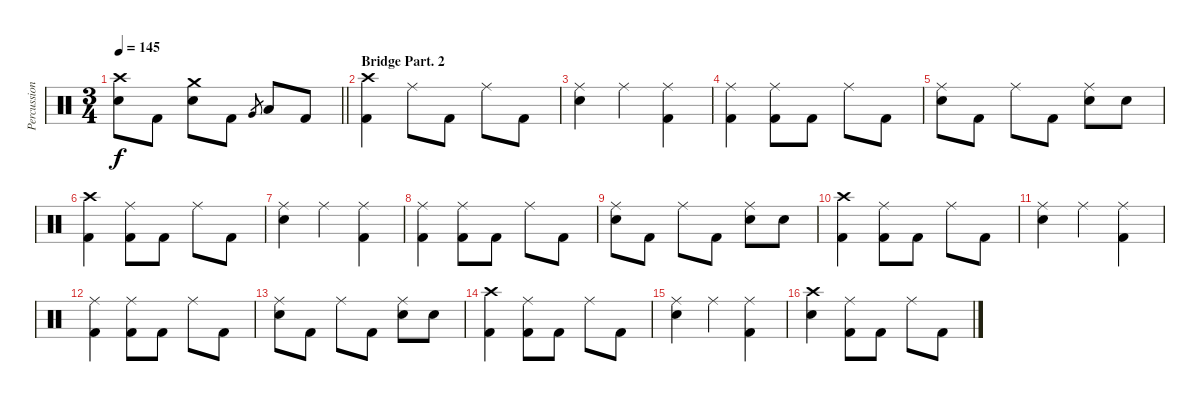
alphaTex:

\track ("Percussion" "Percussion") {instrument percussion}
\staff {score}
\articulation defaults
\ts (3 4)
\tempo 145
\clef neutral
\barLineRight lightlight
\ks c
("Crash high (hit)" "Snare (hit) 2").8{dy f} "Kick (hit) 2".8 ("Crash medium (hit)" "Snare (hit) 2").8 "Kick (hit) 2".8 "Very Low Tom (hit)".8{gr} "Low Tom (hit)".8 "Kick (hit) 2".8 |
\section ("" "Bridge Part. 2")
("Crash high (hit)" "Kick (hit) 2").4{volume 15} "Ride (middle)".8 "Kick (hit) 2".8 "Ride (middle)".8 "Kick (hit) 2".8 |
("Ride (middle)" "Snare (hit) 2").4 "Ride (middle)".4 ("Ride (middle)" "Kick (hit) 2").4 |
("Ride (middle)" "Kick (hit) 2").4 ("Ride (middle)" "Kick (hit) 2").8 "Kick (hit) 2".8 "Ride (middle)".8 "Kick (hit) 2".8 |
("Ride (middle)" "Snare (hit) 2").8 "Kick (hit) 2".8 "Ride (middle)".8 "Kick (hit) 2".8 ("Ride (middle)" "Snare (hit) 2").8 "Snare (hit) 2".8 |
("Crash high (hit)" "Kick (hit) 2").4 ("Ride (middle)" "Kick (hit) 2").8 "Kick (hit) 2".8 "Ride (middle)".8 "Kick (hit) 2".8 |
("Ride (middle)" "Snare (hit) 2").4 "Ride (middle)".4 ("Ride (middle)" "Kick (hit) 2").4 |
("Ride (middle)" "Kick (hit) 2").4 ("Ride (middle)" "Kick (hit) 2").8 "Kick (hit) 2".8 "Ride (middle)".8 "Kick (hit) 2".8 |
("Ride (middle)" "Snare (hit) 2").8 "Kick (hit) 2".8 "Ride (middle)".8 "Kick (hit) 2".8 ("Ride (middle)" "Snare (hit) 2").8 "Snare (hit) 2".8 |
("Crash high (hit)" "Kick (hit) 2").4 ("Ride (middle)" "Kick (hit) 2").8 "Kick (hit) 2".8 "Ride (middle)".8 "Kick (hit) 2".8 |
("Ride (middle)" "Snare (hit) 2").4 "Ride (middle)".4 ("Ride (middle)" "Kick (hit) 2").4 |
("Ride (middle)" "Kick (hit) 2").4 ("Ride (middle)" "Kick (hit) 2").8 "Kick (hit) 2".8 "Ride (middle)".8 "Kick (hit) 2".8 |
("Ride (middle)" "Snare (hit) 2").8 "Kick (hit) 2".8 "Ride (middle)".8 "Kick (hit) 2".8 ("Ride (middle)" "Snare (hit) 2").8 "Snare (hit) 2".8 |
("Crash high (hit)" "Kick (hit) 2").4 ("Ride (middle)" "Kick (hit) 2").8 "Kick (hit) 2".8 "Ride (middle)".8 "Kick (hit) 2".8 |
("Ride (middle)" "Snare (hit) 2").4 "Ride (middle)".4 ("Ride (middle)" "Kick (hit) 2").4 |
("Crash high (hit)" "Snare (hit) 2").4 ("Ride (middle)" "Kick (hit) 2").8 "Kick (hit) 2".8 "Ride (middle)".8 "Kick (hit) 2".8
